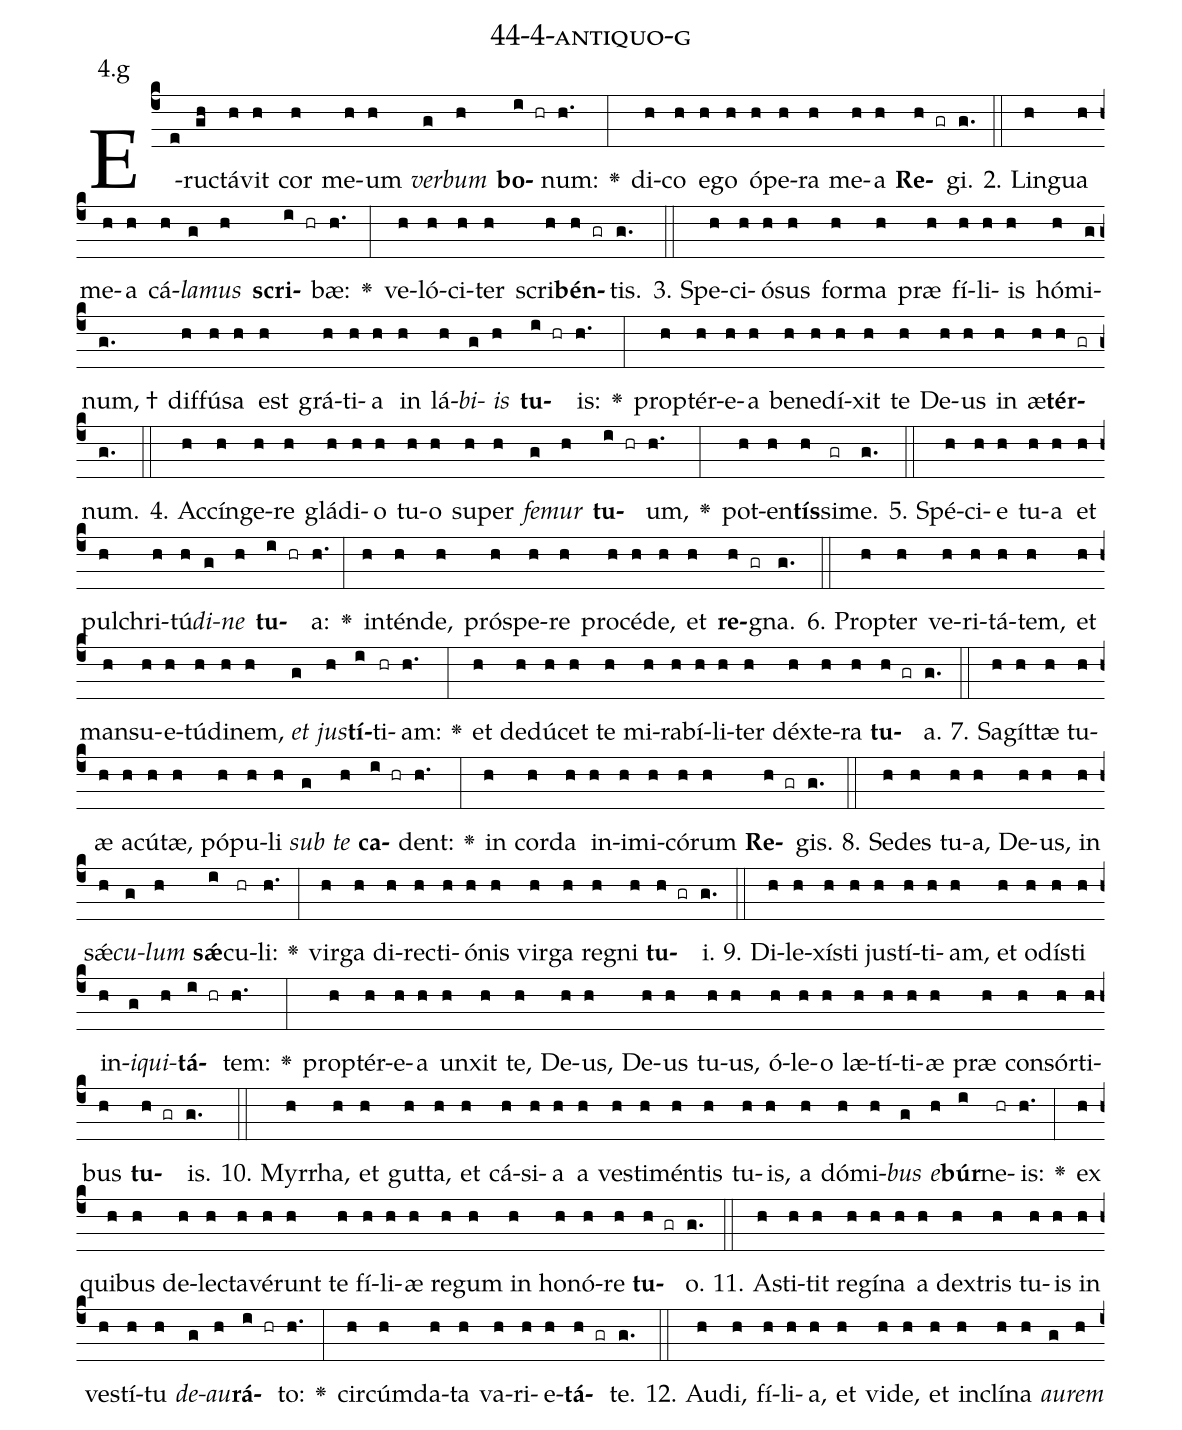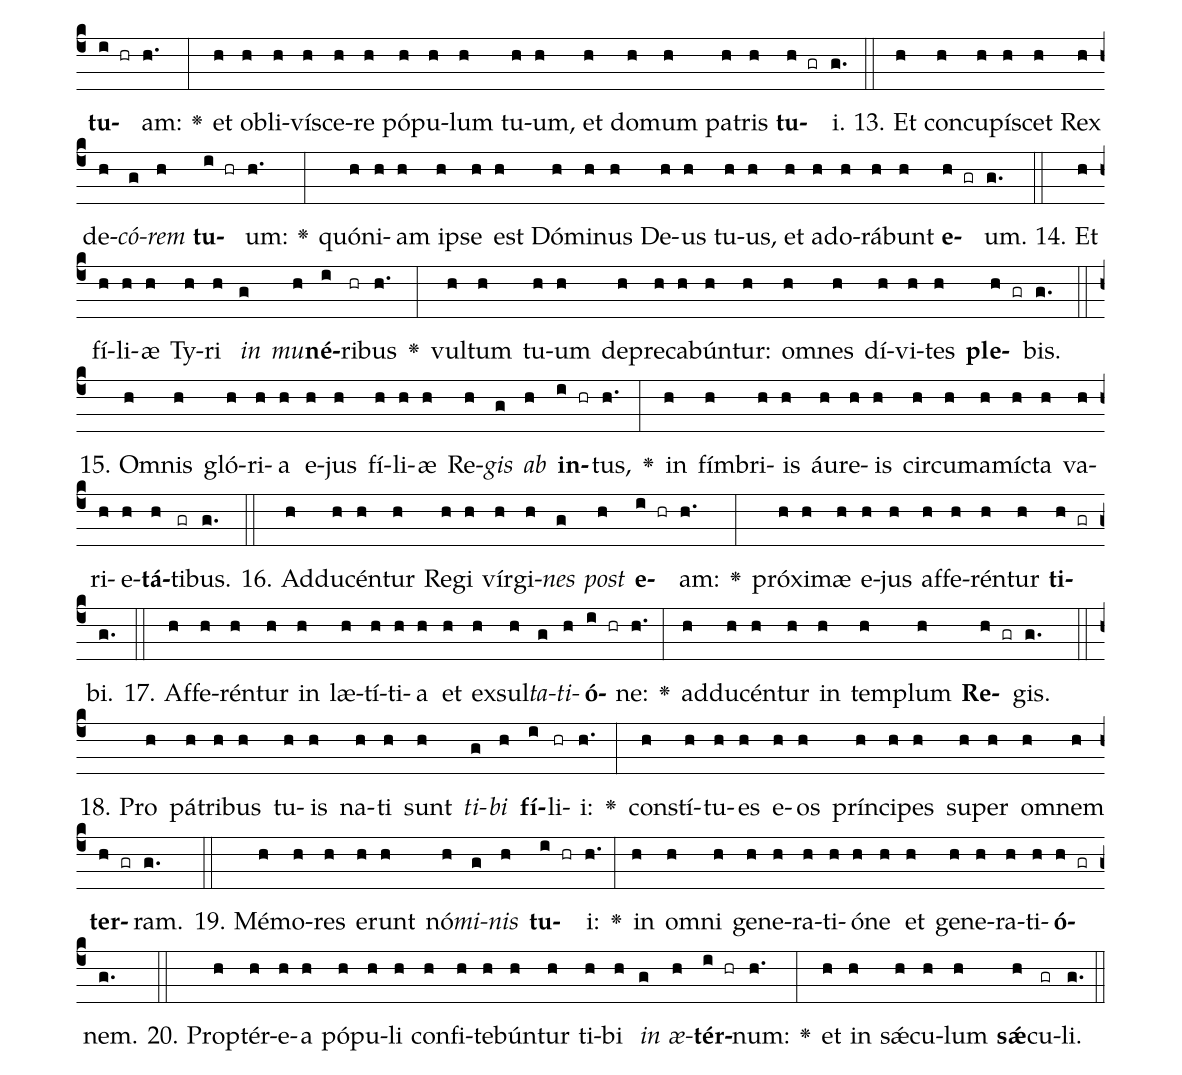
name: 44-4-antiquo-g;
annotation: 4.g;
%%
(c4)E(e)ruc(gh)tá(h)vit(h) cor(h) me(h)um(h) <i>ver</i>(g)<i>bum</i>(h) <b>bo</b>(i hr)num:(h.) <v>\greheightstar</v>(:) di(h)co(h) e(h)go(h) ó(h)pe(h)ra(h) me(h)a(h) <b>Re</b>(h gr)gi.(g.) (::)
2. Lin(h)gua(h) me(h)a(h) cá(h)<i>la</i>(g)<i>mus</i>(h) <b>scri</b>(i hr)bæ:(h.) <v>\greheightstar</v>(:) ve(h)ló(h)ci(h)ter(h) scri(h)<b>bén</b>(h gr)tis.(g.) (::)
3. Spe(h)ci(h)ó(h)sus(h) for(h)ma(h) præ(h) fí(h)li(h)is(h) hó(h)mi(g)num, †(g.) dif(h)fú(h)sa(h) est(h) grá(h)ti(h)a(h) in(h) lá(h)<i>bi</i>(g)<i>is</i>(h) <b>tu</b>(i hr)is:(h.) <v>\greheightstar</v>(:) prop(h)tér(h)e(h)a(h) be(h)ne(h)dí(h)xit(h) te(h) De(h)us(h) in(h) æ(h)<b>tér</b>(h gr)num.(g.) (::)
4. Ac(h)cín(h)ge(h)re(h) glá(h)di(h)o(h) tu(h)o(h) su(h)per(h) <i>fe</i>(g)<i>mur</i>(h) <b>tu</b>(i hr)um,(h.) <v>\greheightstar</v>(:) pot(h)en(h)<b>tís</b>(h)si(gr)me.(g.) (::)
5. Spé(h)ci(h)e(h) tu(h)a(h) et(h) pul(h)chri(h)tú(h)<i>di</i>(g)<i>ne</i>(h) <b>tu</b>(i hr)a:(h.) <v>\greheightstar</v>(:) in(h)tén(h)de,(h) pró(h)spe(h)re(h) pro(h)cé(h)de,(h) et(h) <b>re</b>(h gr)gna.(g.) (::)
6. Prop(h)ter(h) ve(h)ri(h)tá(h)tem,(h) et(h) man(h)su(h)e(h)tú(h)di(h)nem,(h) <i>et</i>(g) <i>jus</i>(h)<b>tí</b>(i)ti(hr)am:(h.) <v>\greheightstar</v>(:) et(h) de(h)dú(h)cet(h) te(h) mi(h)ra(h)bí(h)li(h)ter(h) déx(h)te(h)ra(h) <b>tu</b>(h gr)a.(g.) (::)
7. Sa(h)gít(h)tæ(h) tu(h)æ(h) a(h)cú(h)tæ,(h) pó(h)pu(h)li(h) <i>sub</i>(g) <i>te</i>(h) <b>ca</b>(i hr)dent:(h.) <v>\greheightstar</v>(:) in(h) cor(h)da(h) in(h)i(h)mi(h)có(h)rum(h) <b>Re</b>(h gr)gis.(g.) (::)
8. Se(h)des(h) tu(h)a,(h) De(h)us,(h) in(h) sǽ(h)<i>cu</i>(g)<i>lum</i>(h) <b>sǽ</b>(i)cu(hr)li:(h.) <v>\greheightstar</v>(:) vir(h)ga(h) di(h)rec(h)ti(h)ó(h)nis(h) vir(h)ga(h) re(h)gni(h) <b>tu</b>(h gr)i.(g.) (::)
9. Di(h)le(h)xís(h)ti(h) jus(h)tí(h)ti(h)am,(h) et(h) o(h)dís(h)ti(h) in(h)<i>i</i>(g)<i>qui</i>(h)<b>tá</b>(i hr)tem:(h.) <v>\greheightstar</v>(:) prop(h)tér(h)e(h)a(h) un(h)xit(h) te,(h) De(h)us,(h) De(h)us(h) tu(h)us,(h) ó(h)le(h)o(h) læ(h)tí(h)ti(h)æ(h) præ(h) con(h)sór(h)ti(h)bus(h) <b>tu</b>(h gr)is.(g.) (::)
10. Myr(h)rha,(h) et(h) gut(h)ta,(h) et(h) cá(h)si(h)a(h) a(h) ves(h)ti(h)mén(h)tis(h) tu(h)is,(h) a(h) dó(h)mi(h)<i>bus</i>(g) <i>e</i>(h)<b>búr</b>(i)ne(hr)is:(h.) <v>\greheightstar</v>(:) ex(h) qui(h)bus(h) de(h)lec(h)ta(h)vé(h)runt(h) te(h) fí(h)li(h)æ(h) re(h)gum(h) in(h) ho(h)nó(h)re(h) <b>tu</b>(h gr)o.(g.) (::)
11. A(h)sti(h)tit(h) re(h)gí(h)na(h) a(h) dex(h)tris(h) tu(h)is(h) in(h) ves(h)tí(h)tu(h) <i>de</i>(g)<i>au</i>(h)<b>rá</b>(i hr)to:(h.) <v>\greheightstar</v>(:) cir(h)cúm(h)da(h)ta(h) va(h)ri(h)e(h)<b>tá</b>(h gr)te.(g.) (::)
12. Au(h)di,(h) fí(h)li(h)a,(h) et(h) vi(h)de,(h) et(h) in(h)clí(h)na(h) <i>au</i>(g)<i>rem</i>(h) <b>tu</b>(i hr)am:(h.) <v>\greheightstar</v>(:) et(h) ob(h)li(h)ví(h)sce(h)re(h) pó(h)pu(h)lum(h) tu(h)um,(h) et(h) do(h)mum(h) pa(h)tris(h) <b>tu</b>(h gr)i.(g.) (::)
13. Et(h) con(h)cu(h)pí(h)scet(h) Rex(h) de(h)<i>có</i>(g)<i>rem</i>(h) <b>tu</b>(i hr)um:(h.) <v>\greheightstar</v>(:) quón(h)i(h)am(h) ip(h)se(h) est(h) Dó(h)mi(h)nus(h) De(h)us(h) tu(h)us,(h) et(h) ad(h)o(h)rá(h)bunt(h) <b>e</b>(h gr)um.(g.) (::)
14. Et(h) fí(h)li(h)æ(h) Ty(h)ri(h) <i>in</i>(g) <i>mu</i>(h)<b>né</b>(i)ri(hr)bus(h.) <v>\greheightstar</v>(:) vul(h)tum(h) tu(h)um(h) de(h)pre(h)ca(h)bún(h)tur:(h) om(h)nes(h) dí(h)vi(h)tes(h) <b>ple</b>(h gr)bis.(g.) (::)
15. Om(h)nis(h) gló(h)ri(h)a(h) e(h)jus(h) fí(h)li(h)æ(h) Re(h)<i>gis</i>(g) <i>ab</i>(h) <b>in</b>(i hr)tus,(h.) <v>\greheightstar</v>(:) in(h) fím(h)bri(h)is(h) áu(h)re(h)is(h) cir(h)cum(h)a(h)míc(h)ta(h) va(h)ri(h)e(h)<b>tá</b>(h)ti(gr)bus.(g.) (::)
16. Ad(h)du(h)cén(h)tur(h) Re(h)gi(h) vír(h)gi(h)<i>nes</i>(g) <i>post</i>(h) <b>e</b>(i hr)am:(h.) <v>\greheightstar</v>(:) pró(h)xi(h)mæ(h) e(h)jus(h) af(h)fe(h)rén(h)tur(h) <b>ti</b>(h gr)bi.(g.) (::)
17. Af(h)fe(h)rén(h)tur(h) in(h) læ(h)tí(h)ti(h)a(h) et(h) ex(h)sul(h)<i>ta</i>(g)<i>ti</i>(h)<b>ó</b>(i hr)ne:(h.) <v>\greheightstar</v>(:) ad(h)du(h)cén(h)tur(h) in(h) tem(h)plum(h) <b>Re</b>(h gr)gis.(g.) (::)
18. Pro(h) pá(h)tri(h)bus(h) tu(h)is(h) na(h)ti(h) sunt(h) <i>ti</i>(g)<i>bi</i>(h) <b>fí</b>(i)li(hr)i:(h.) <v>\greheightstar</v>(:) con(h)stí(h)tu(h)es(h) e(h)os(h) prín(h)ci(h)pes(h) su(h)per(h) om(h)nem(h) <b>ter</b>(h gr)ram.(g.) (::)
19. Mé(h)mo(h)res(h) e(h)runt(h) nó(h)<i>mi</i>(g)<i>nis</i>(h) <b>tu</b>(i hr)i:(h.) <v>\greheightstar</v>(:) in(h) om(h)ni(h) ge(h)ne(h)ra(h)ti(h)ó(h)ne(h) et(h) ge(h)ne(h)ra(h)ti(h)<b>ó</b>(h gr)nem.(g.) (::)
20. Prop(h)tér(h)e(h)a(h) pó(h)pu(h)li(h) con(h)fi(h)te(h)bún(h)tur(h) ti(h)bi(h) <i>in</i>(g) <i>æ</i>(h)<b>tér</b>(i hr)num:(h.) <v>\greheightstar</v>(:) et(h) in(h) sǽ(h)cu(h)lum(h) <b>sǽ</b>(h)cu(gr)li.(g.) (::)
